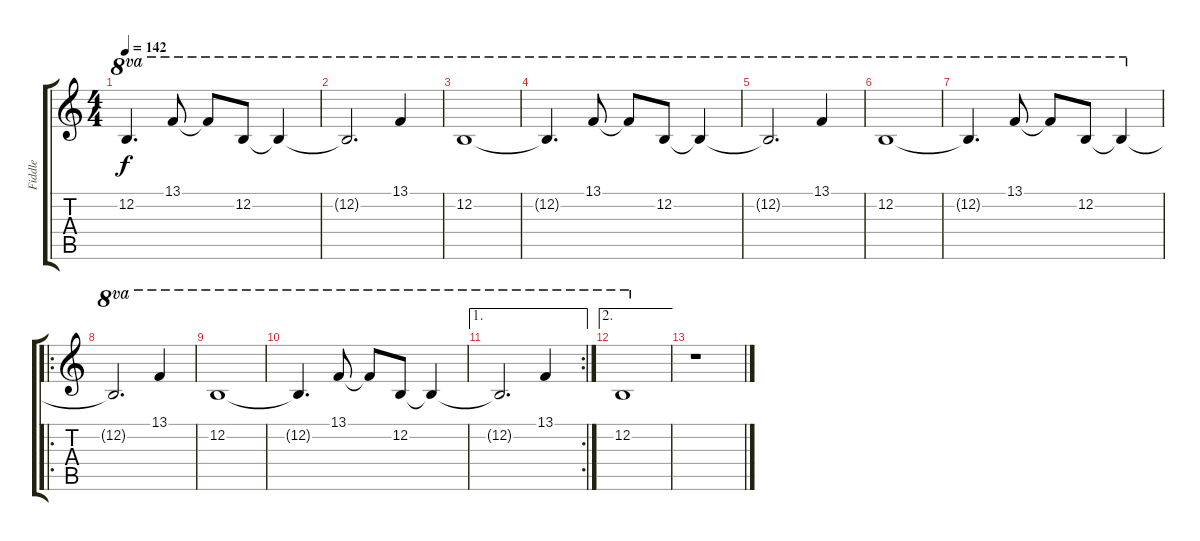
\track ("Fiddle" "Fiddle") {instrument violin}
\staff {score tabs}
\tuning (E4 B3 G3 D3 A2 E2) {hide}
\ts (4 4)
\tempo 142
\clef g2
\ks c
12.2{t}.4{d ot 8va dy f} 13.1.8{ot 8va} 13.1{t}.8{ot 8va} 12.2.8{ot 8va} 12.2{t}.4{ot 8va} |
12.2{t}.2{d ot 8va} 13.1.4{ot 8va} |
12.2.1{ot 8va} |
12.2{t}.4{d ot 8va} 13.1.8{ot 8va} 13.1{t}.8{ot 8va} 12.2.8{ot 8va} 12.2{t}.4{ot 8va} |
12.2{t}.2{d ot 8va} 13.1.4{ot 8va} |
12.2.1{ot 8va} |
12.2{t}.4{d ot 8va} 13.1.8{ot 8va} 13.1{t}.8{ot 8va} 12.2.8{ot 8va} 12.2{t}.4{ot 8va} |
\ro
12.2{t}.2{d ot 8va} 13.1.4{ot 8va} |
12.2.1{ot 8va} |
12.2{t}.4{d ot 8va} 13.1.8{ot 8va} 13.1{t}.8{ot 8va} 12.2.8{ot 8va} 12.2{t}.4{ot 8va} |
\ae 1
\rc 2
12.2{t}.2{d ot 8va} 13.1.4{ot 8va} |
\ae 2
12.2.1{ot 8va} |
r.1
